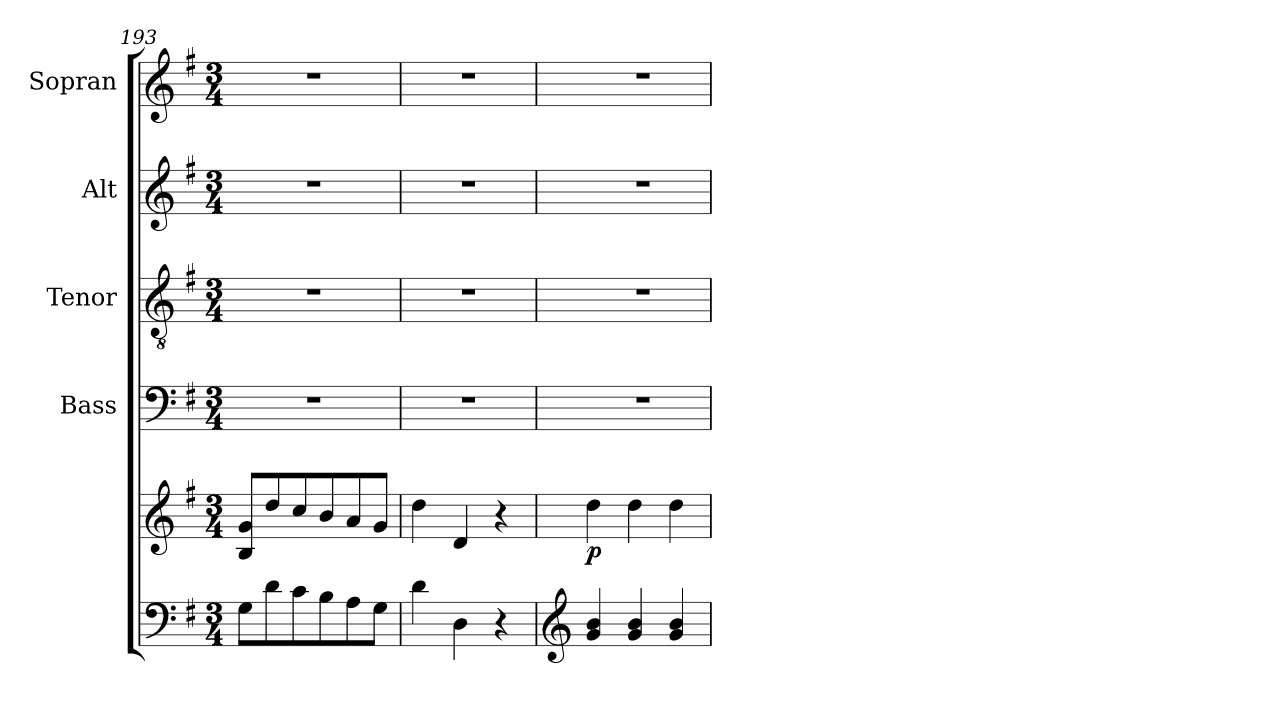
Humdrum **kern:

**kern	**kern	**dynam	**kern	**kern	**kern	**kern
*part5	*part5	*part5	*part4	*part3	*part2	*part1
*staff6	*staff5	*staff5/6	*staff4	*staff3	*staff2	*staff1
*	*	*	*I"Bass	*I"Tenor	*I"Alt	*I"Sopran
*	*	*	*I'B.	*I'T.	*I'A.	*I'S.
!!LO:LB:g=z
*clefF4	*clefG2	*	*clefF4	*clefGv2	*clefG2	*clefG2
*k[f#]	*k[f#]	*	*k[f#]	*k[f#]	*k[f#]	*k[f#]
*G:	*G:	*	*G:	*G:	*G:	*G:
*M3/4	*M3/4	*	*M3/4	*M3/4	*M3/4	*M3/4
=193	=193	=193	=193	=193	=193	=193
8G\L	8B/ 8g/L	.	2.r	2.r	2.r	2.r
8d\	8dd/	.	.	.	.	.
8c\	8cc/	.	.	.	.	.
8B\	8b/	.	.	.	.	.
8A\	8a/	.	.	.	.	.
8G\J	8g/J	.	.	.	.	.
=194	=194	=194	=194	=194	=194	=194
4d\	4dd\	.	2.r	2.r	2.r	2.r
4D\	4d/	.	.	.	.	.
4r	4r	.	.	.	.	.
=195	=195	=195	=195	=195	=195	=195
*clefG2	*	*	*	*	*	*
!	!	!LO:DY:b	!	!	!	!
4g/ 4b/	4dd\	p	2.r	2.r	2.r	2.r
4g/ 4b/	4dd\	.	.	.	.	.
4g/ 4b/	4dd\	.	.	.	.	.
=	=	=	=	=	=	=
*-	*-	*-	*-	*-	*-	*-
